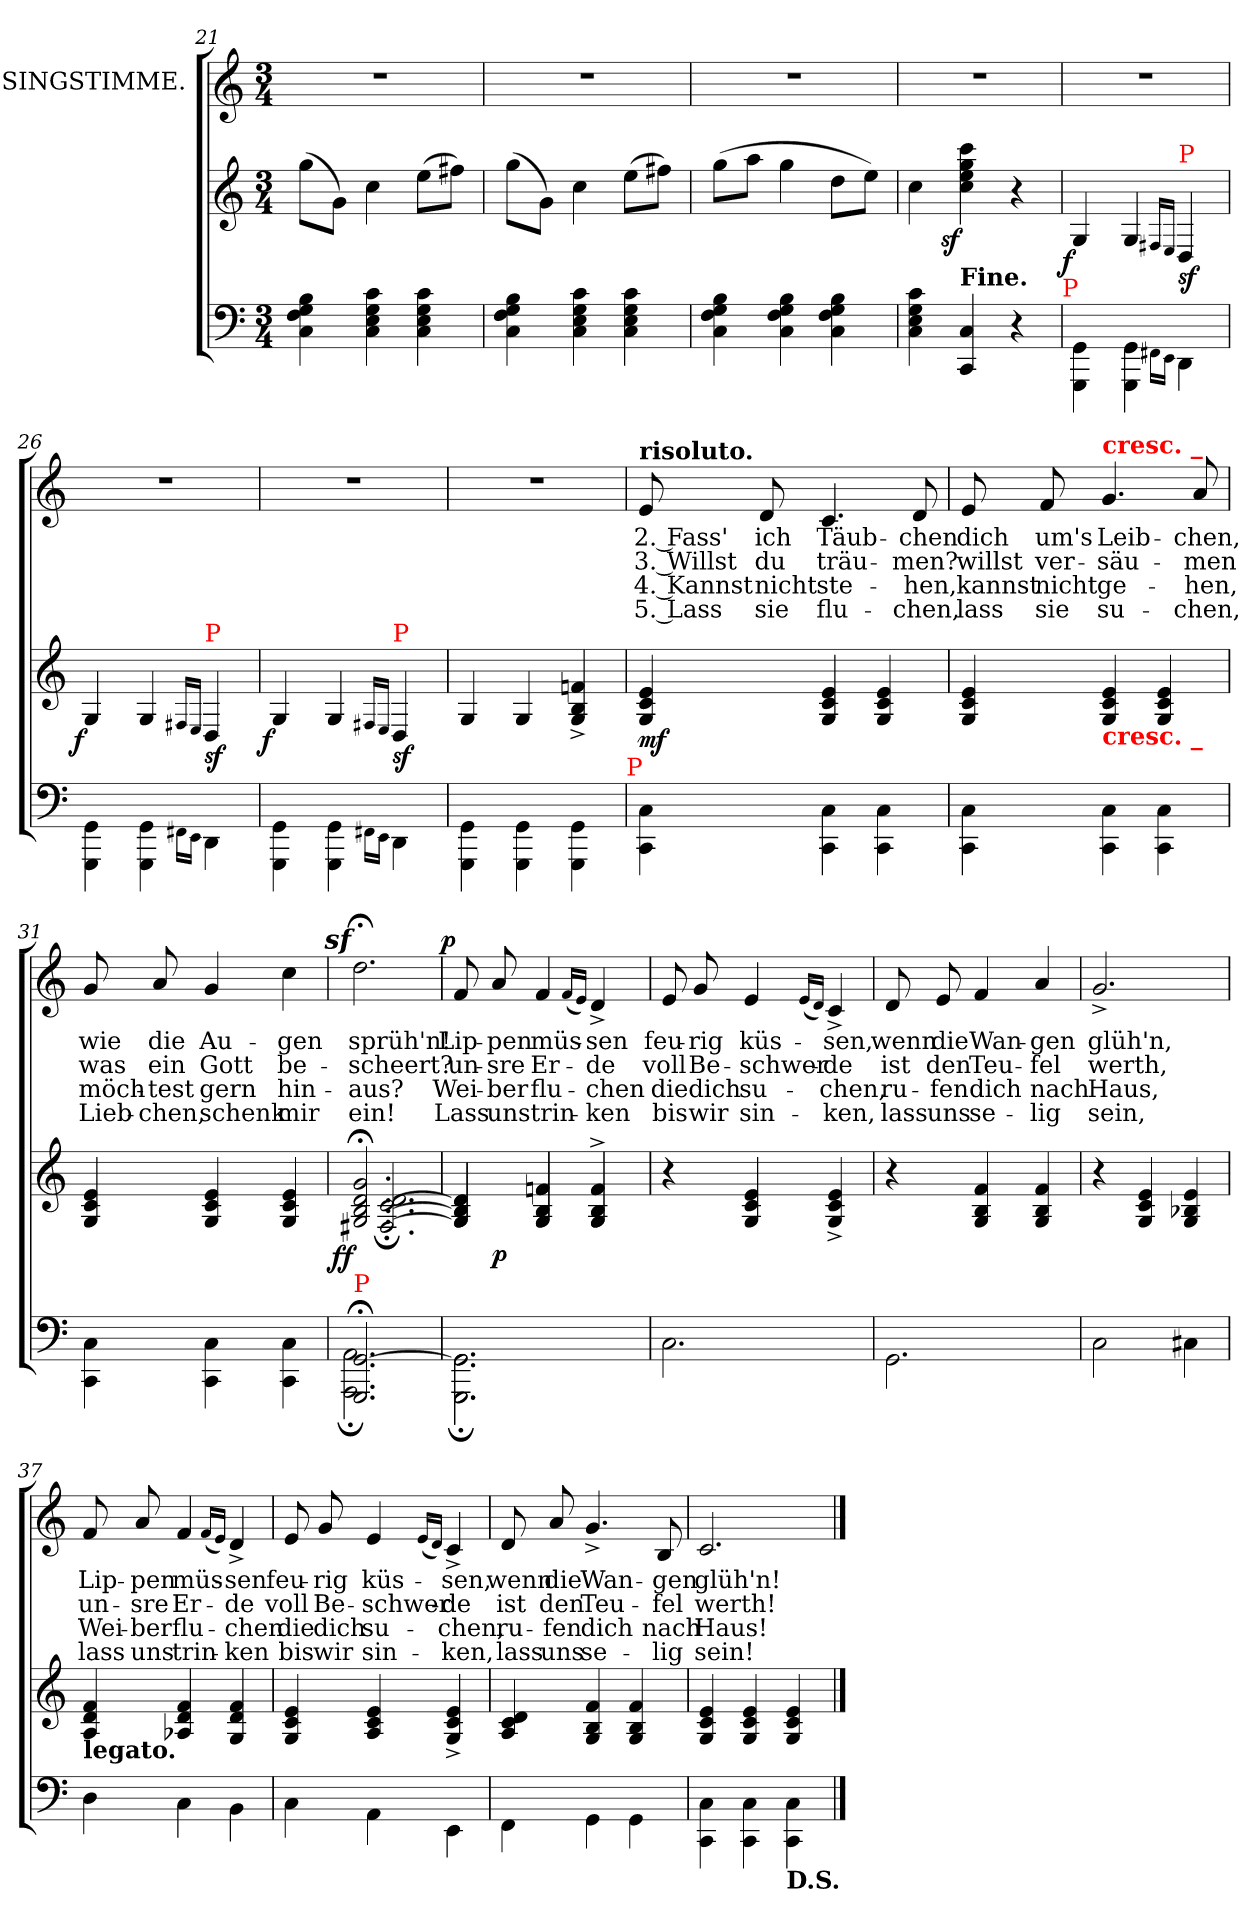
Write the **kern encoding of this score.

**kern	**kern	**dynam	**kern	**text	**text	**text	**text	**dynam
*part2	*part2	*part2	*part1	*part1	*part1	*part1	*part1	*part1
*staff3	*staff2	*staff2/3	*staff1	*staff1	*staff1	*staff1	*staff1	*staff1
*	*	*	*I"SINGSTIMME.	*	*	*	*	*
*clefF4	*clefG2	*	*clefG2	*	*	*	*	*
*k[]	*k[]	*	*k[]	*	*	*	*	*
*C:	*C:	*	*C:	*	*	*	*	*
*M3/4	*M3/4	*	*M3/4	*	*	*	*	*
=21	=21	=21	=21	=21	=21	=21	=21	=21
4B 4G 4F 4C	(>8ggL	.	2.rdd	.	.	.	.	.
.	8gJ)	.	.	.	.	.	.	.
4c 4G 4E 4C	4cc	.	.	.	.	.	.	.
4c 4G 4E 4C	(>8eeL	.	.	.	.	.	.	.
.	8ff#XJ)	.	.	.	.	.	.	.
=22	=22	=22	=22	=22	=22	=22	=22	=22
4B 4G 4F 4C	(>8ggL	.	2.rdd	.	.	.	.	.
.	8gJ)	.	.	.	.	.	.	.
4c 4G 4E 4C	4cc	.	.	.	.	.	.	.
4c 4G 4E 4C	(>8eeL	.	.	.	.	.	.	.
.	8ff#XJ)	.	.	.	.	.	.	.
=23	=23	=23	=23	=23	=23	=23	=23	=23
4B 4G 4F 4C	(>8ggL	.	2.rdd	.	.	.	.	.
.	8aaJ	.	.	.	.	.	.	.
4B 4G 4F 4C	4gg	.	.	.	.	.	.	.
4B 4G 4F 4C	8ddL	.	.	.	.	.	.	.
.	8eeJ)	.	.	.	.	.	.	.
=24	=24	=24	=24	=24	=24	=24	=24	=24
4c 4G 4E 4C	4cc	.	2.rdd	.	.	.	.	.
!LO:TX:a:B:t=Fine.	!	!	!	!	!	!	!	!
!	!	!LO:DY:rj	!	!	!	!	!	!
4C 4CC	4ccc 4gg 4ee 4cc	sf	.	.	.	.	.	.
4r	4r	.	.	.	.	.	.	.
!LO:TX:a:color=red:t=P	!	!	!	!	!	!	!	!
=25	=25	=25	=25	=25	=25	=25	=25	=25
!	!	!LO:DY:rj	!	!	!	!	!	!
4GG\ 4GGG\	4G/	f	2.rdd	.	.	.	.	.
4GG\ 4GGG\	4G/	.	.	.	.	.	.	.
16qqFF#X\LL	16qqF#X/LL	.	.	.	.	.	.	.
16qqEEJJ	16qqE/JJ	.	.	.	.	.	.	.
!	!LO:TX:a:color=red:t=P	!	!	!	!	!	!	!
4DD\	4D/	sf	.	.	.	.	.	.
=26	=26	=26	=26	=26	=26	=26	=26	=26
!	!	!LO:DY:rj	!	!	!	!	!	!
4GG\ 4GGG\	4G/	f	2.rdd	.	.	.	.	.
4GG\ 4GGG\	4G/	.	.	.	.	.	.	.
16qqFF#X\LL	16qqF#X/LL	.	.	.	.	.	.	.
16qqEEJJ	16qqE/JJ	.	.	.	.	.	.	.
!	!LO:TX:a:color=red:t=P	!	!	!	!	!	!	!
4DD\	4D/	sf	.	.	.	.	.	.
=27	=27	=27	=27	=27	=27	=27	=27	=27
!	!	!LO:DY:rj	!	!	!	!	!	!
4GG\ 4GGG\	4G/	f	2.rdd	.	.	.	.	.
4GG\ 4GGG\	4G/	.	.	.	.	.	.	.
16qqFF#X\LL	16qqF#X/LL	.	.	.	.	.	.	.
16qqEEJJ	16qqE/JJ	.	.	.	.	.	.	.
!	!LO:TX:a:color=red:t=P	!	!	!	!	!	!	!
4DD\	4D/	sf	.	.	.	.	.	.
=28	=28	=28	=28	=28	=28	=28	=28	=28
4GG\ 4GGG\	4G/	.	2.rdd	.	.	.	.	.
4GG\ 4GGG\	4G/	.	.	.	.	.	.	.
4GG\ 4GGG\	4fn^>/ 4B^>/ 4G^>/	.	.	.	.	.	.	.
!LO:TX:a:color=red:t=P	!	!	!	!	!	!	!	!
=29	=29	=29	=29	=29	=29	=29	=29	=29
!	!	!	!LO:TX:a:B:t=risoluto.	!	!	!	!	!
4C\ 4CC\	4e/ 4c/ 4G/	mf	8e	2. Fass'	3. Willst	4. Kannst	5. Lass	.
.	.	.	8d	ich	du	nicht	sie	.
4C\ 4CC\	4e/ 4c/ 4G/	.	4.c	Täub-	träu-	ste-	flu-	.
4C\ 4CC\	4e/ 4c/ 4G/	.	.	.	.	.	.	.
.	.	.	8d	-chen	-men?	-hen,	-chen,	.
=30	=30	=30	=30	=30	=30	=30	=30	=30
4C\ 4CC\	4e/ 4c/ 4G/	.	8e	dich	willst	kannst	lass	.
.	.	.	8f	um's	ver-	nicht	sie	.
!	!	!	!LO:TX:a:B:color=red:t=cresc. _	!	!	!	!	!
!	!LO:TX:b:B:color=red:t=cresc. _	!	!	!	!	!	!	!
4C\ 4CC\	4e/ 4c/ 4G/	.	4.g	Leib-	-säu-	ge-	su-	.
4C\ 4CC\	4e/ 4c/ 4G/	.	.	.	.	.	.	.
.	.	.	8a	-chen,	-men	-hen,	-chen,	.
=31	=31	=31	=31	=31	=31	=31	=31	=31
4C\ 4CC\	4e/ 4c/ 4G/	.	8g	wie	was	möch-	Lieb-	.
.	.	.	8a	die	ein	-test	-chen,	.
4C\ 4CC\	4e/ 4c/ 4G/	.	4g	Au-	Gott	gern	schenk	.
4C\ 4CC\	4e/ 4c/ 4G/	.	4cc	-gen	be-	hin-	mir	.
=32	=32	=32	=32	=32	=32	=32	=32	=32
*^	*^	*	*	*	*	*	*	*
!LO:TX:a:color=red:t=P	!	!	!	!	!	!	!	!	!	!
!	!	!	!	!LO:DY:rj	!LO:DY:rj	!	!	!	!	!
[2.GG;/ 2.GGG;/	2.AA; 2.AAA;	2.g;</ [2.d;</ [2.B;</ [2.G;</	2.d;</ 2.c;</ 2.F#X;</	ff	2.ddz>;<	sprüh'n!	scheert?	aus?	ein!	.
=33	=33	=33	=33	=33	=33	=33	=33	=33	=33	=33
!	!	!	!	!	!	!	!	!	!	!LO:DY:a:rj
*	*	*	*^	*	*	*	*	*	*	*
2.GG]\ 2.GGG\	2.GG; 2.GGG;	4d]/ 4B]/ 4G]/	4d/ 4B/ 4G/	8ryy	.	8f	Lip-	un-	Wei-	Lass	p
.	.	.	.	2ryy	p	8a	-pen	-sre	-ber	uns	.
.	.	4f/ 4B/ 4G/	4fn/ 4B/ 4G/	.	.	4f	müs-	Er-	flu-	trin-	.
.	.	.	.	.	.	(<16qqf/LL	.	.	.	.	.
.	.	.	.	.	.	16qqe/JJ)	.	.	.	.	.
.	.	4f^>/ 4B^>/ 4G^>/	4f/ 4B/ 4G/	.	.	4d^>	-sen	-de	-chen	-ken	.
.	.	.	.	8ryy	.	.	.	.	.	.	.
*v	*v	*	*	*	*	*	*	*	*	*	*
*	*v	*v	*v	*	*	*	*	*	*	*
=34	=34	=34	=34	=34	=34	=34	=34	=34
2.C\	4r	.	8e	feu-	voll	die	bis	.
.	.	.	8g	-rig	Be-	dich	wir	.
.	4e/ 4c/ 4G/	.	4e	küs-	-schwer-	su-	sin-	.
.	.	.	(<16qqe/LL	.	.	.	.	.
.	.	.	16qqd/JJ)	.	.	.	.	.
.	4e^>/ 4c^>/ 4G^>/	.	4c^>	-sen,	-de	-chen,	-ken,	.
=35	=35	=35	=35	=35	=35	=35	=35	=35
2.GG\	4r	.	8d	wenn	ist	ru-	lass	.
.	.	.	8e	die	den	-fen	uns	.
.	4f/ 4B/ 4G/	.	4f	Wan-	Teu-	dich	se-	.
.	4f/ 4B/ 4G/	.	4a	-gen	-fel	nach	-lig	.
=36	=36	=36	=36	=36	=36	=36	=36	=36
2C\	4r	.	2.g^>	glüh'n,	werth,	Haus,	sein,	.
.	4e/ 4c/ 4G/	.	.	.	.	.	.	.
4C#X\	4e/ 4B-X/ 4G/	.	.	.	.	.	.	.
=37	=37	=37	=37	=37	=37	=37	=37	=37
!	!LO:TX:b:B:t=legato.	!	!	!	!	!	!	!
4D\	4f/ 4d/ 4A/	.	8f	Lip-	un-	Wei-	lass	.
.	.	.	8a	-pen	-sre	-ber	uns	.
4C\	4f 4d 4A-X	.	4f	müs-	Er-	flu-	trin-	.
.	.	.	(<16qqf/LL	.	.	.	.	.
.	.	.	16qqe/JJ)	.	.	.	.	.
4BB\	4f/ 4d/ 4G/	.	4d^>	-sen	-de	-chen	-ken	.
=38	=38	=38	=38	=38	=38	=38	=38	=38
4C\	4e/ 4c/ 4G/	.	8e	feu-	voll	die	bis	.
.	.	.	8g	-rig	Be-	dich	wir	.
4AA\	4e/ 4c/ 4A/	.	4e	küs-	-schwer-	su-	sin-	.
.	.	.	(<16qqe/LL	.	.	.	.	.
.	.	.	16qqd/JJ)	.	.	.	.	.
4EE\	4e^>/ 4c^>/ 4G^>/	.	4c^>	-sen,	-de	-chen,	-ken,	.
=39	=39	=39	=39	=39	=39	=39	=39	=39
4FF\	4d 4c 4A	.	8d	wenn	ist	ru-	lass	.
.	.	.	8a	die	den	-fen	uns	.
4GG\	4f/ 4B/ 4G/	.	4.g^>	Wan-	Teu-	dich	se-	.
4GG\	4f/ 4B/ 4G/	.	.	.	.	.	.	.
.	.	.	8B	-gen	-fel	nach	-lig	.
=40	=40	=40	=40	=40	=40	=40	=40	=40
4C\ 4CC\	4e/ 4c/ 4G/	.	2.c	glüh'n!	werth!	Haus!	sein!	.
4C\ 4CC\	4e/ 4c/ 4G/	.	.	.	.	.	.	.
!LO:TX:b:B:t=D.S.	!	!	!	!	!	!	!	!
4C\ 4CC\	4e/ 4c/ 4G/	.	.	.	.	.	.	.
==	==	==	==	==	==	==	==	==
*-	*-	*-	*-	*-	*-	*-	*-	*-
